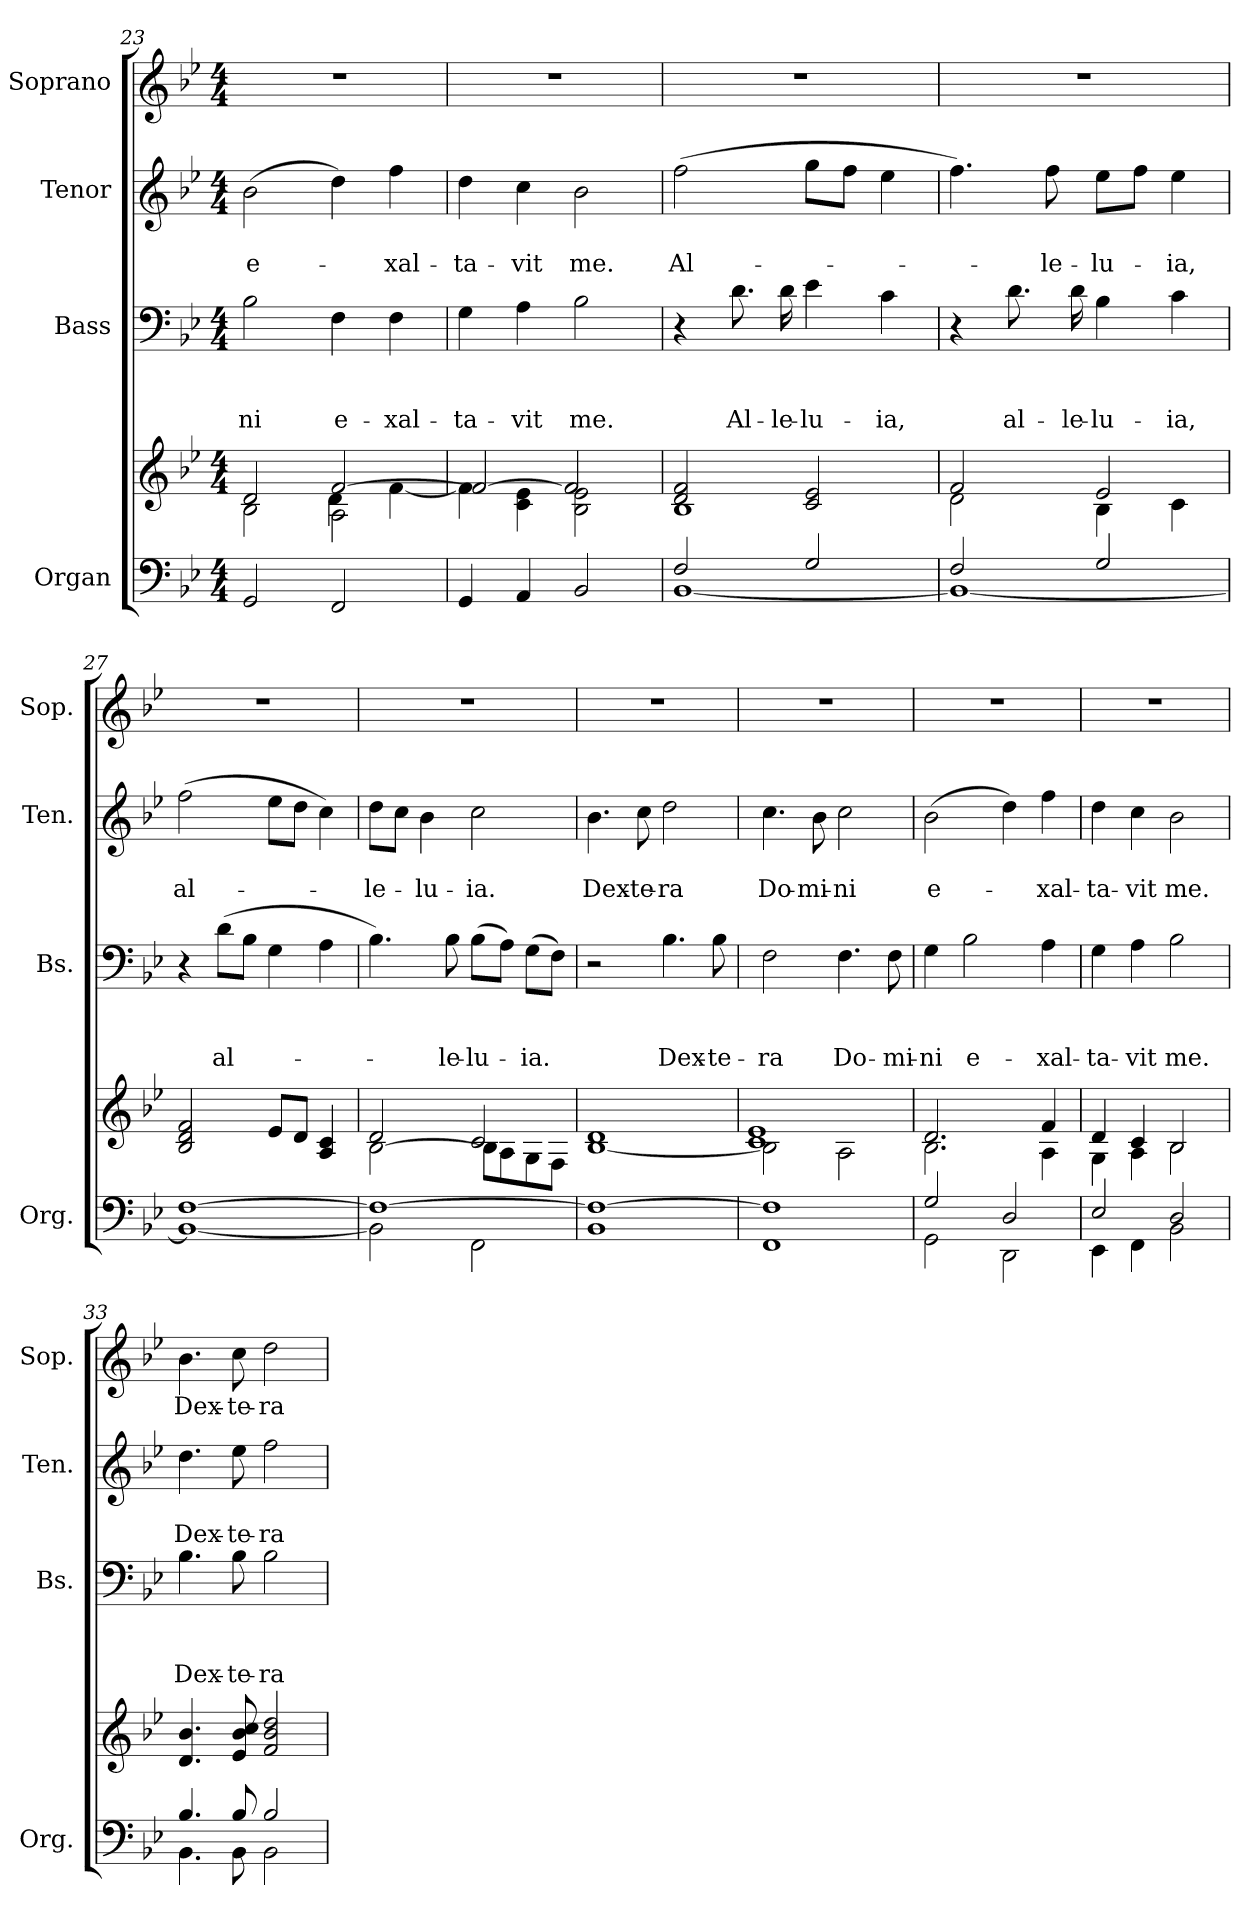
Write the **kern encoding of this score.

**kern	**kern	**kern	**text	**text	**text	**kern	**text	**text	**kern	**text
*part4	*part4	*part3	*part3	*part3	*part3	*part2	*part2	*part2	*part1	*part1
*staff5	*staff4	*staff3	*staff3	*staff3	*staff3	*staff2	*staff2	*staff2	*staff1	*staff1
*I"Organ	*	*I"Bass	*	*	*	*I"Tenor	*	*	*I"Soprano	*
*I'Org.	*	*I'Bs.	*	*	*	*I'Ten.	*	*	*I'Sop.	*
*clefF4	*clefG2	*clefF4	*	*	*	*clefG2	*	*	*clefG2	*
*	*	*	*	*	*	*ITrd7c12	*	*	*	*
*k[b-e-]	*k[b-e-]	*k[b-e-]	*	*	*	*k[b-e-]	*	*	*k[b-e-]	*
*B-:	*B-:	*B-:	*	*	*	*B-:	*	*	*B-:	*
*M4/4	*M4/4	*M4/4	*	*	*	*M4/4	*	*	*M4/4	*
=23	=23	=23	=23	=23	=23	=23	=23	=23	=23	=23
*^	*^	*	*	*	*	*	*	*	*	*
*	*^	*	*^	*	*	*	*	*	*	*	*	*
!	!	!	!	!	!	!	!	!	!LO:LY:b	!	!	!LO:LY:b	!	!
2GG/	1ryy	1ryy	2ryy	2B-\	2d/	2B-\	.	.	-ni	(>2B-\	.	e-	1r	.
!	!	!	!	!	!	!	!	!	!LO:LY:b	!	!	!	!	!
2FF/	.	.	2A\	4d\	[>2f/	4F\	.	.	e-	4d\)	.	.	.	.
!	!	!	!	!	!	!	!	!	!LO:LY:b	!	!	!LO:LY:b	!	!
.	.	.	.	[<4f\	.	4F\	.	.	-xal-	4f\	.	-xal-	.	.
=24	=24	=24	=24	=24	=24	=24	=24	=24	=24	=24	=24	=24	=24	=24
!	!	!	!	!	!	!	!	!	!LO:LY:b	!	!	!LO:LY:b	!	!
4GG/	1ryy	1ryy	1ryy	4f\]	2f/_	4G\	.	.	-ta-	4d\	.	-ta-	1r	.
!	!	!	!	!	!	!	!	!	!LO:LY:b	!	!	!LO:LY:b	!	!
4AA/	.	.	.	4c\ 4e-\	.	4A\	.	.	-vit	4c\	.	-vit	.	.
!	!	!	!	!	!	!	!	!	!LO:LY:b	!	!	!LO:LY:b	!	!
2BB-/	.	.	.	2B-\ 2e-\	2f/]	2B-\	.	.	me.	2B-\	.	me.	.	.
=25	=25	=25	=25	=25	=25	=25	=25	=25	=25	=25	=25	=25	=25	=25
!	!	!	!	!	!	!	!	!	!	!	!	!LO:LY:b	!	!
2F/	[<1BB-	1ryy	1ryy	1B-	2d/ 2f/	4r	.	.	.	(>2f\	.	Al-	1r	.
!	!	!	!	!	!	!	!	!	!LO:LY:b	!	!	!	!	!
.	.	.	.	.	.	8.d\	.	.	Al-	.	.	.	.	.
!	!	!	!	!	!	!	!	!	!LO:LY:b	!	!	!	!	!
.	.	.	.	.	.	16d\	.	.	-le-	.	.	.	.	.
!	!	!	!	!	!	!	!	!	!LO:LY:b	!	!	!	!	!
2G/	.	.	.	.	2c/ 2e-/	4e-\	.	.	-lu-	8g\L	.	.	.	.
.	.	.	.	.	.	.	.	.	.	8f\J	.	.	.	.
!	!	!	!	!	!	!	!	!	!LO:LY:b	!	!	!	!	!
.	.	.	.	.	.	4c\	.	.	-ia,	4e-\	.	.	.	.
=26	=26	=26	=26	=26	=26	=26	=26	=26	=26	=26	=26	=26	=26	=26
2F/	1BB-_	1ryy	1ryy	2d\	2f/	4r	.	.	.	4.f\)	.	.	1r	.
!	!	!	!	!	!	!	!	!	!LO:LY:b	!	!	!	!	!
.	.	.	.	.	.	8.d\	.	.	al-	.	.	.	.	.
!	!	!	!	!	!	!	!	!	!	!	!	!LO:LY:b	!	!
.	.	.	.	.	.	.	.	.	.	8f\	.	-le-	.	.
!	!	!	!	!	!	!	!	!	!LO:LY:b	!	!	!	!	!
.	.	.	.	.	.	16d\	.	.	-le-	.	.	.	.	.
!	!	!	!	!	!	!	!	!	!LO:LY:b	!	!	!LO:LY:b	!	!
2G/	.	.	.	4B-\	2e-/	4B-\	.	.	-lu-	8e-\L	.	-lu-	.	.
.	.	.	.	.	.	.	.	.	.	8f\J	.	.	.	.
!	!	!	!	!	!	!	!	!	!LO:LY:b	!	!	!LO:LY:b	!	!
.	.	.	.	4c\	.	4c\	.	.	-ia,	4e-\	.	-ia,	.	.
=27	=27	=27	=27	=27	=27	=27	=27	=27	=27	=27	=27	=27	=27	=27
!	!	!	!	!	!	!	!	!	!	!	!	!LO:LY:b	!	!
[>1F	1BB-_	1ryy	1ryy	1ryy	2B-/ 2d/ 2f/	4r	.	.	.	(>2f\	.	al-	1r	.
!	!	!	!	!	!	!	!	!	!LO:LY:b	!	!	!	!	!
.	.	.	.	.	.	(>8d\L	.	.	al-	.	.	.	.	.
.	.	.	.	.	.	8B-\J	.	.	.	.	.	.	.	.
.	.	.	.	.	8e-/L	4G\	.	.	.	8e-\L	.	.	.	.
.	.	.	.	.	8d/J	.	.	.	.	8d\J	.	.	.	.
.	.	.	.	.	4A/ 4c/	4A\	.	.	.	4c\)	.	.	.	.
!!LO:LB:g=z
=28	=28	=28	=28	=28	=28	=28	=28	=28	=28	=28	=28	=28	=28	=28
!	!	!	!	!	!	!	!	!	!	!	!	!LO:LY:b	!	!
1F_	2BB-\]	1ryy	1ryy	2d/	[<2B-\	4.B-\)	.	.	.	8d\L	.	-le-	1r	.
.	.	.	.	.	.	.	.	.	.	8c\J	.	.	.	.
!	!	!	!	!	!	!	!	!	!	!	!	!LO:LY:b	!	!
.	.	.	.	.	.	.	.	.	.	4B-\	.	-lu-	.	.
!	!	!	!	!	!	!	!	!	!LO:LY:b	!	!	!	!	!
.	.	.	.	.	.	8B-\	.	.	-le-	.	.	.	.	.
!	!	!	!	!	!	!	!	!	!LO:LY:b	!	!	!LO:LY:b	!	!
.	2FF\	.	.	2c/	8B-\L]	(>8B-\L	.	.	-lu-	2c\	.	-ia.	.	.
.	.	.	.	.	8A\	8A\J)	.	.	.	.	.	.	.	.
!	!	!	!	!	!	!	!	!	!LO:LY:b	!	!	!	!	!
.	.	.	.	.	8G\	(>8G\L	.	.	-ia.	.	.	.	.	.
.	.	.	.	.	8F\J	8F\J)	.	.	.	.	.	.	.	.
=29	=29	=29	=29	=29	=29	=29	=29	=29	=29	=29	=29	=29	=29	=29
!	!	!	!	!	!	!	!	!	!	!	!	!LO:LY:b	!	!
1BB- 1F_	1ryy	1ryy	1ryy	[<1B-	1d	2r	.	.	.	4.B-\	.	Dex-	1r	.
!	!	!	!	!	!	!	!	!	!	!	!	!LO:LY:b	!	!
.	.	.	.	.	.	.	.	.	.	8c\	.	-te-	.	.
!	!	!	!	!	!	!	!	!	!LO:LY:b	!	!	!LO:LY:b	!	!
.	.	.	.	.	.	4.B-\	.	.	Dex-	2d\	.	-ra	.	.
!	!	!	!	!	!	!	!	!	!LO:LY:b	!	!	!	!	!
.	.	.	.	.	.	8B-\	.	.	-te-	.	.	.	.	.
=30	=30	=30	=30	=30	=30	=30	=30	=30	=30	=30	=30	=30	=30	=30
!	!	!	!	!	!	!	!	!	!LO:LY:b	!	!	!LO:LY:b	!	!
1F]	1FF	1ryy	1ryy	2B-\]	1c 1e-	2F\	.	.	-ra	4.c\	.	Do-	1r	.
!	!	!	!	!	!	!	!	!	!	!	!	!LO:LY:b	!	!
.	.	.	.	.	.	.	.	.	.	8B-\	.	-mi-	.	.
!	!	!	!	!	!	!	!	!	!LO:LY:b	!	!	!LO:LY:b	!	!
.	.	.	.	2A\	.	4.F\	.	.	Do-	2c\	.	-ni	.	.
!	!	!	!	!	!	!	!	!	!LO:LY:b	!	!	!	!	!
.	.	.	.	.	.	8F\	.	.	-mi-	.	.	.	.	.
=31	=31	=31	=31	=31	=31	=31	=31	=31	=31	=31	=31	=31	=31	=31
!	!	!	!	!	!	!	!	!	!LO:LY:b	!	!	!LO:LY:b	!	!
2G/	2GG\	1ryy	1ryy	2.B-\	2.d/	4G\	.	.	-ni	(>2B-\	.	e-	1r	.
!	!	!	!	!	!	!	!	!	!LO:LY:b	!	!	!	!	!
.	.	.	.	.	.	2B-\	.	.	e-	.	.	.	.	.
2D/	2DD\	.	.	.	.	.	.	.	.	4d\)	.	.	.	.
!	!	!	!	!	!	!	!	!	!LO:LY:b	!	!	!LO:LY:b	!	!
.	.	.	.	4A\	4f/	4A\	.	.	-xal-	4f\	.	-xal-	.	.
=32	=32	=32	=32	=32	=32	=32	=32	=32	=32	=32	=32	=32	=32	=32
!	!	!	!	!	!	!	!	!	!LO:LY:b	!	!	!LO:LY:b	!	!
2E-/	4EE-\	1ryy	1ryy	4G\	4d/	4G\	.	.	-ta-	4d\	.	-ta-	1r	.
!	!	!	!	!	!	!	!	!	!LO:LY:b	!	!	!LO:LY:b	!	!
.	4FF\	.	.	4A\	4c/	4A\	.	.	-vit	4c\	.	-vit	.	.
!	!	!	!	!	!	!	!	!	!LO:LY:b	!	!	!LO:LY:b	!	!
2D/	2BB-\	.	.	2B-\	2B-/	2B-\	.	.	me.	2B-\	.	me.	.	.
=33	=33	=33	=33	=33	=33	=33	=33	=33	=33	=33	=33	=33	=33	=33
!	!	!	!	!	!	!	!	!	!LO:LY:b	!	!	!LO:LY:b	!	!LO:LY:b
4.B-/	4.BB-\	1ryy	1ryy	1ryy	4.d/ 4.b-/	4.B-\	.	.	Dex-	4.d\	.	Dex-	4.b-\	Dex-
!	!	!	!	!	!	!	!	!	!LO:LY:b	!	!	!LO:LY:b	!	!LO:LY:b
8B-/	8BB-\	.	.	.	8e-/ 8b-/ 8cc/	8B-\	.	.	-te-	8e-\	.	-te-	8cc\	-te-
!	!	!	!	!	!	!	!	!	!LO:LY:b	!	!	!LO:LY:b	!	!LO:LY:b
2B-/	2BB-\	.	.	.	2f/ 2b-/ 2dd/	2B-\	.	.	-ra	2f\	.	-ra	2dd\	-ra
*v	*v	*v	*	*	*	*	*	*	*	*	*	*	*	*
*	*v	*v	*v	*	*	*	*	*	*	*	*	*
=	=	=	=	=	=	=	=	=	=	=
*-	*-	*-	*-	*-	*-	*-	*-	*-	*-	*-
